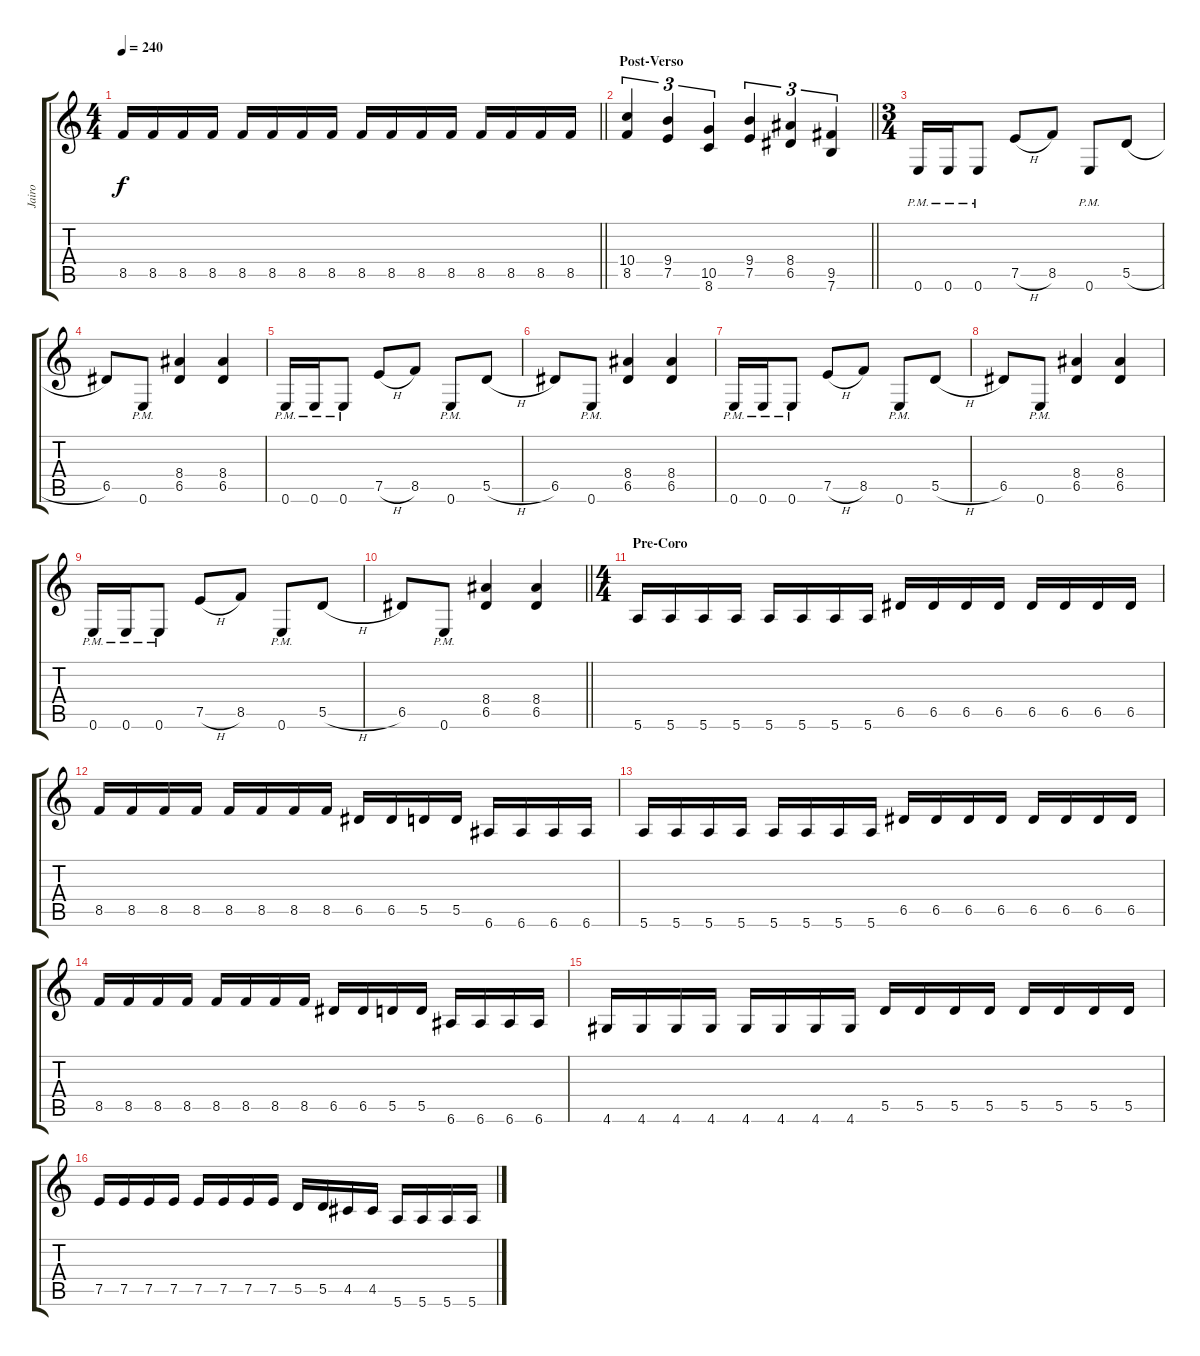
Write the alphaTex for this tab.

\track ("Jairo" "Jairo") {instrument distortionguitar}
\staff {score tabs}
\tuning (E4 B3 G3 D3 A2 E2) {hide}
\ts (4 4)
\tempo 240
\clef g2
\barLineRight lightlight
\ks c
8.5.16{dy f} 8.5.16 8.5.16 8.5.16 8.5.16 8.5.16 8.5.16 8.5.16 8.5.16 8.5.16 8.5.16 8.5.16 8.5.16 8.5.16 8.5.16 8.5.16 |
\section ("" "Post-Verso")
\barLineRight lightlight
(10.4 8.5).4{tu (3 2)} (9.4 7.5).4{tu (3 2)} (10.5 8.6).4{tu (3 2)} (9.4 7.5).4{tu (3 2)} (8.4 6.5).4{tu (3 2)} (9.5 7.6).4{tu (3 2)} |
\ts (3 4)
0.6{pm}.16 0.6{pm}.16 0.6{pm}.8 7.5{h}.8 8.5.8 0.6{pm}.8 5.5{h}.8 |
6.5.8 0.6{pm}.8 (8.4 6.5).4 (8.4 6.5).4 |
0.6{pm}.16 0.6{pm}.16 0.6{pm}.8 7.5{h}.8 8.5.8 0.6{pm}.8 5.5{h}.8 |
6.5.8 0.6{pm}.8 (8.4 6.5).4 (8.4 6.5).4 |
0.6{pm}.16 0.6{pm}.16 0.6{pm}.8 7.5{h}.8 8.5.8 0.6{pm}.8 5.5{h}.8 |
6.5.8 0.6{pm}.8 (8.4 6.5).4 (8.4 6.5).4 |
0.6{pm}.16 0.6{pm}.16 0.6{pm}.8 7.5{h}.8 8.5.8 0.6{pm}.8 5.5{h}.8 |
\barLineRight lightlight
6.5.8 0.6{pm}.8 (8.4 6.5).4 (8.4 6.5).4 |
\ts (4 4)
\section ("" "Pre-Coro")
5.6.16 5.6.16 5.6.16 5.6.16 5.6.16 5.6.16 5.6.16 5.6.16 6.5.16 6.5.16 6.5.16 6.5.16 6.5.16 6.5.16 6.5.16 6.5.16 |
8.5.16 8.5.16 8.5.16 8.5.16 8.5.16 8.5.16 8.5.16 8.5.16 6.5.16 6.5.16 5.5.16 5.5.16 6.6.16 6.6.16 6.6.16 6.6.16 |
5.6.16 5.6.16 5.6.16 5.6.16 5.6.16 5.6.16 5.6.16 5.6.16 6.5.16 6.5.16 6.5.16 6.5.16 6.5.16 6.5.16 6.5.16 6.5.16 |
8.5.16 8.5.16 8.5.16 8.5.16 8.5.16 8.5.16 8.5.16 8.5.16 6.5.16 6.5.16 5.5.16 5.5.16 6.6.16 6.6.16 6.6.16 6.6.16 |
4.6.16 4.6.16 4.6.16 4.6.16 4.6.16 4.6.16 4.6.16 4.6.16 5.5.16 5.5.16 5.5.16 5.5.16 5.5.16 5.5.16 5.5.16 5.5.16 |
7.5.16 7.5.16 7.5.16 7.5.16 7.5.16 7.5.16 7.5.16 7.5.16 5.5.16 5.5.16 4.5.16 4.5.16 5.6.16 5.6.16 5.6.16 5.6.16
